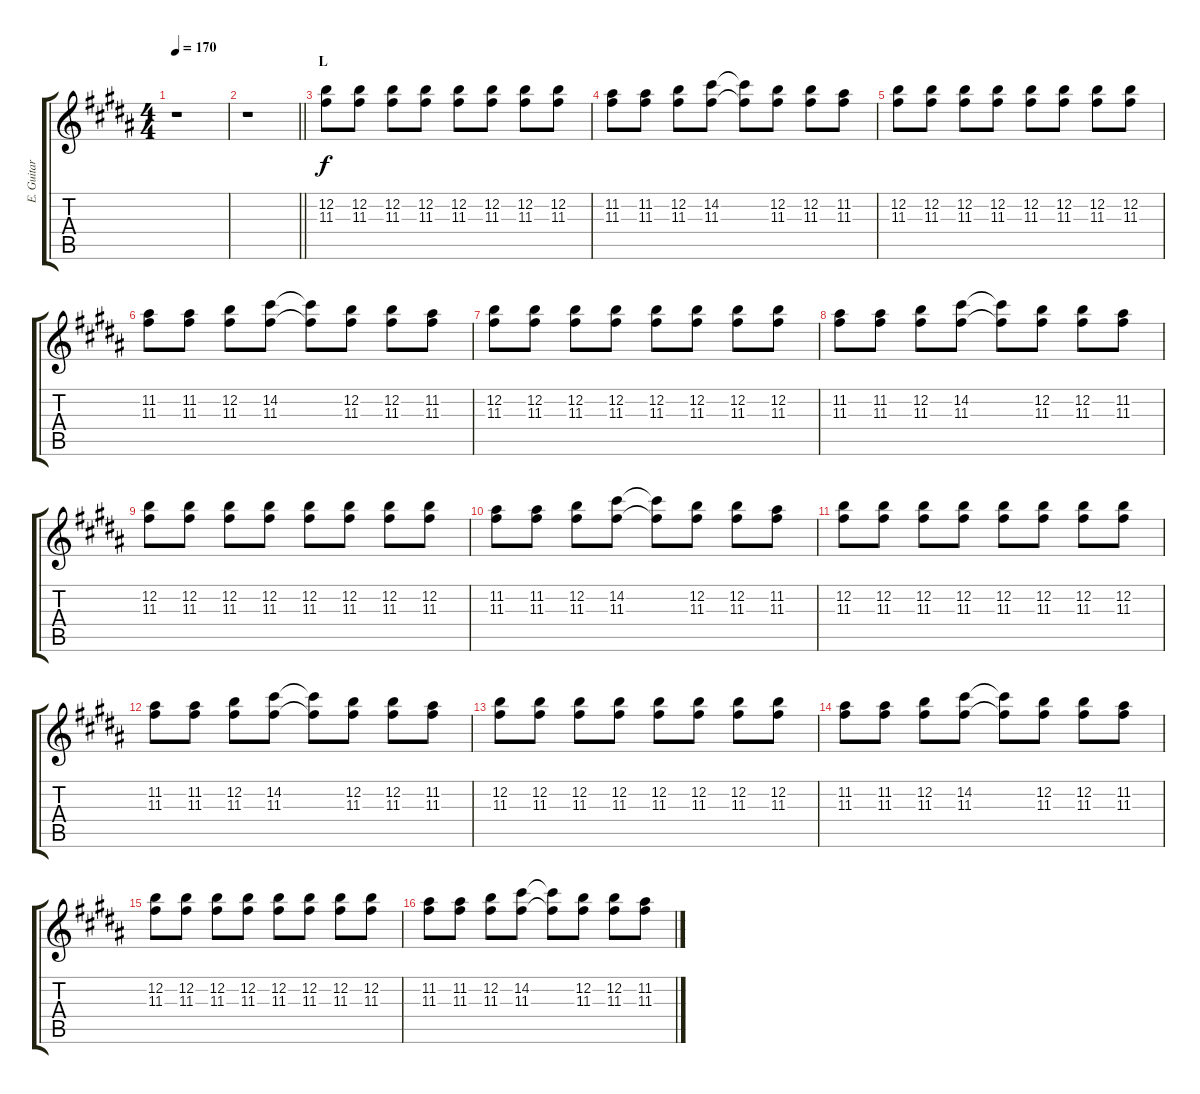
\track ("E. Guitar III" "E. Guitar ") {instrument overdrivenguitar}
\staff {score tabs}
\tuning (E4 B3 G3 D3 A2 E2) {hide}
\ts (4 4)
\tempo 170
\clef g2
\ks b
r.1{dy f} |
\barLineRight lightlight
r.1 |
\section ("" "L")
(12.2 11.3).8 (12.2 11.3).8 (12.2 11.3).8 (12.2 11.3).8 (12.2 11.3).8 (12.2 11.3).8 (12.2 11.3).8 (12.2 11.3).8 |
(11.2 11.3).8 (11.2 11.3).8 (12.2 11.3).8 (14.2 11.3).8 (14.2{t} 11.3{t}).8 (12.2 11.3).8 (12.2 11.3).8 (11.2 11.3).8 |
(12.2 11.3).8 (12.2 11.3).8 (12.2 11.3).8 (12.2 11.3).8 (12.2 11.3).8 (12.2 11.3).8 (12.2 11.3).8 (12.2 11.3).8 |
(11.2 11.3).8 (11.2 11.3).8 (12.2 11.3).8 (14.2 11.3).8 (14.2{t} 11.3{t}).8 (12.2 11.3).8 (12.2 11.3).8 (11.2 11.3).8 |
(12.2 11.3).8 (12.2 11.3).8 (12.2 11.3).8 (12.2 11.3).8 (12.2 11.3).8 (12.2 11.3).8 (12.2 11.3).8 (12.2 11.3).8 |
(11.2 11.3).8 (11.2 11.3).8 (12.2 11.3).8 (14.2 11.3).8 (14.2{t} 11.3{t}).8 (12.2 11.3).8 (12.2 11.3).8 (11.2 11.3).8 |
(12.2 11.3).8 (12.2 11.3).8 (12.2 11.3).8 (12.2 11.3).8 (12.2 11.3).8 (12.2 11.3).8 (12.2 11.3).8 (12.2 11.3).8 |
(11.2 11.3).8 (11.2 11.3).8 (12.2 11.3).8 (14.2 11.3).8 (14.2{t} 11.3{t}).8 (12.2 11.3).8 (12.2 11.3).8 (11.2 11.3).8 |
(12.2 11.3).8 (12.2 11.3).8 (12.2 11.3).8 (12.2 11.3).8 (12.2 11.3).8 (12.2 11.3).8 (12.2 11.3).8 (12.2 11.3).8 |
(11.2 11.3).8 (11.2 11.3).8 (12.2 11.3).8 (14.2 11.3).8 (14.2{t} 11.3{t}).8 (12.2 11.3).8 (12.2 11.3).8 (11.2 11.3).8 |
(12.2 11.3).8 (12.2 11.3).8 (12.2 11.3).8 (12.2 11.3).8 (12.2 11.3).8 (12.2 11.3).8 (12.2 11.3).8 (12.2 11.3).8 |
(11.2 11.3).8 (11.2 11.3).8 (12.2 11.3).8 (14.2 11.3).8 (14.2{t} 11.3{t}).8 (12.2 11.3).8 (12.2 11.3).8 (11.2 11.3).8 |
(12.2 11.3).8 (12.2 11.3).8 (12.2 11.3).8 (12.2 11.3).8 (12.2 11.3).8 (12.2 11.3).8 (12.2 11.3).8 (12.2 11.3).8 |
(11.2 11.3).8 (11.2 11.3).8 (12.2 11.3).8 (14.2 11.3).8 (14.2{t} 11.3{t}).8 (12.2 11.3).8 (12.2 11.3).8 (11.2 11.3).8
